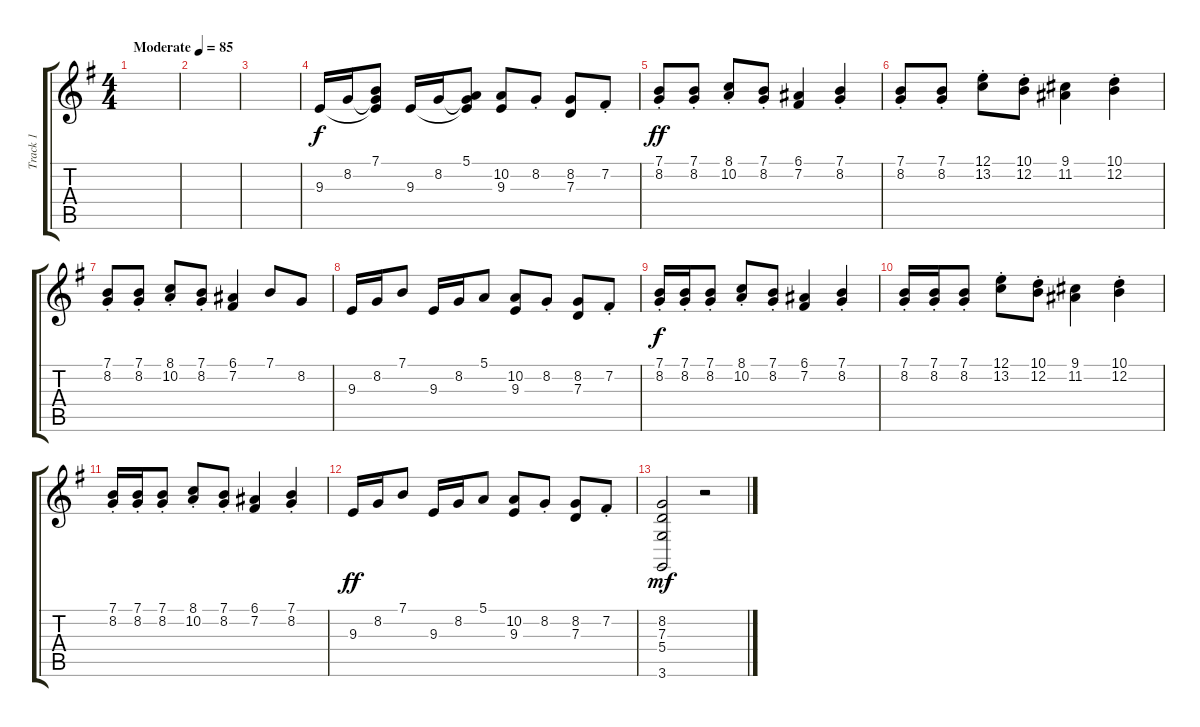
\track ("Track 1" "Track 1") {instrument harpsichord}
\staff {score tabs}
\tuning (E4 B3 G3 D3 A2 E2) {hide}
\ts (4 4)
\tempo (85 "Moderate")
\clef g2
\ks g
|
|
|
9.3.16 8.2.16 (7.1 8.2{t} 9.3{t}).8 9.3.16 8.2.16 (5.1 8.2{t} 9.3{t}).8 (10.2 9.3).8 8.2{st}.8 (8.2 7.3).8 7.2{st}.8 |
(7.1{st} 8.2{st}).8{dy ff} (7.1{st} 8.2{st}).8 (8.1{st} 10.2{st}).8 (7.1{st} 8.2{st}).8 (6.1 7.2).4 (7.1{st} 8.2{st}).4 |
(7.1{st} 8.2{st}).8 (7.1{st} 8.2{st}).8 (12.1{st} 13.2{st}).8 (10.1{st} 12.2{st}).8 (9.1 11.2).4 (10.1{st} 12.2{st}).4 |
(7.1{st} 8.2{st}).8 (7.1{st} 8.2{st}).8 (8.1{st} 10.2{st}).8 (7.1{st} 8.2{st}).8 (6.1 7.2).4 7.1.8 8.2.8 |
9.3.16 8.2.16 7.1.8 9.3.16 8.2.16 5.1.8 (10.2 9.3).8 8.2{st}.8 (8.2 7.3).8 7.2{st}.8 |
(7.1{st} 8.2{st}).16{dy f instrument flute} (7.1{st} 8.2{st}).16 (7.1{st} 8.2{st}).8 (8.1{st} 10.2{st}).8 (7.1{st} 8.2{st}).8 (6.1 7.2).4 (7.1{st} 8.2{st}).4 |
(7.1{st} 8.2{st}).16 (7.1{st} 8.2{st}).16 (7.1{st} 8.2{st}).8 (12.1{st} 13.2{st}).8 (10.1{st} 12.2{st}).8 (9.1 11.2).4 (10.1{st} 12.2{st}).4 |
(7.1{st} 8.2{st}).16{instrument flute} (7.1{st} 8.2{st}).16 (7.1{st} 8.2{st}).8 (8.1{st} 10.2{st}).8 (7.1{st} 8.2{st}).8 (6.1 7.2).4 (7.1{st} 8.2{st}).4 |
9.3.16{dy ff} 8.2.16 7.1.8 9.3.16 8.2.16 5.1.8 (10.2 9.3).8 8.2{st}.8 (8.2 7.3).8 7.2{st}.8 |
(8.2 7.3 5.4 3.6).2{dy mf instrument harpsichord} r.2
